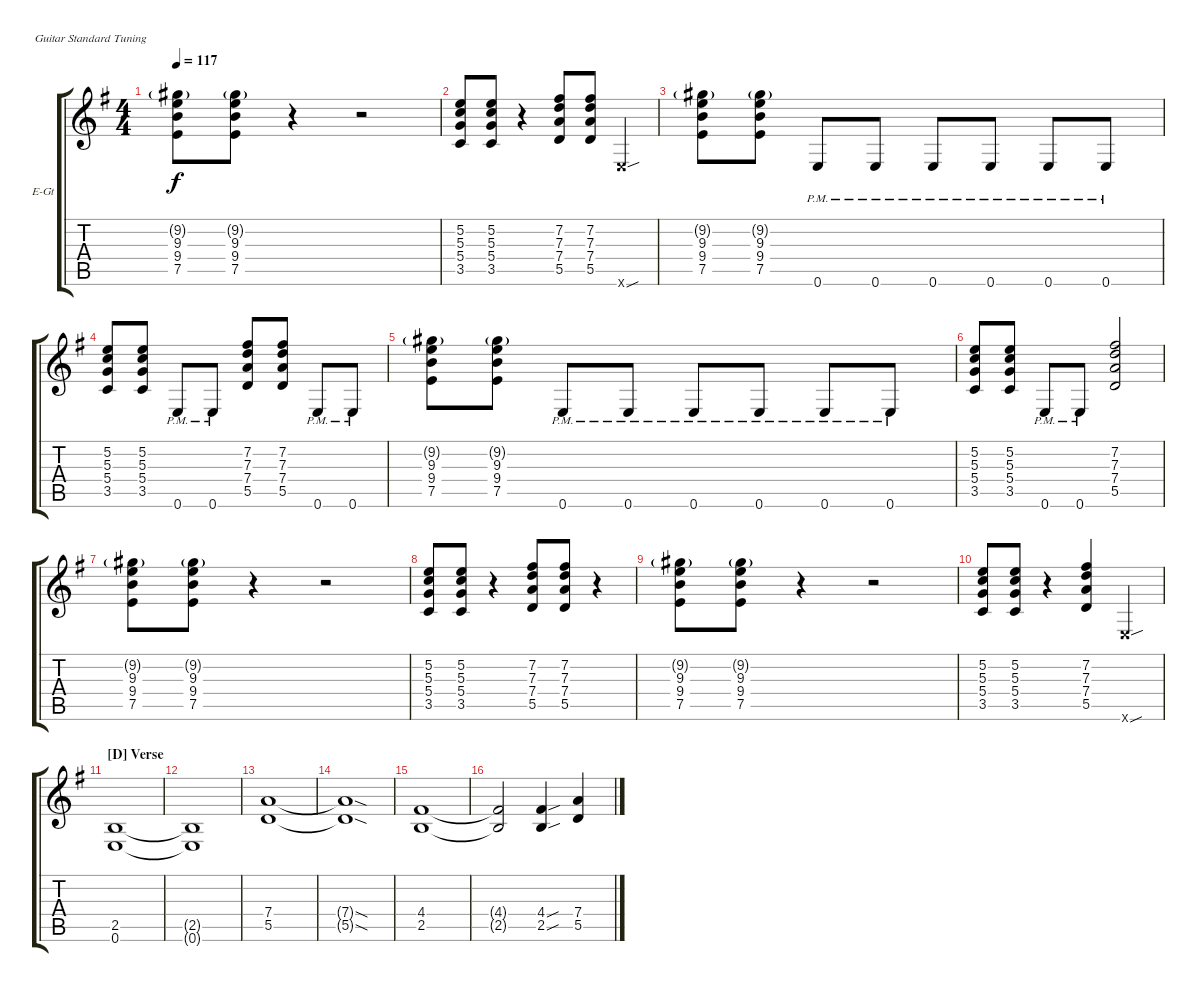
\defaultSystemsLayout 4
\bracketExtendMode groupsimilarinstruments
\firstSystemTrackNameOrientation horizontal
\otherSystemsTrackNameOrientation horizontal
\track ("Guitar 2" "E-Gt") {instrument distortionguitar}
\staff {score tabs}
\tuning (E4 B3 G3 D3 A2 E2)
\ts (4 4)
\tempo 117
\clef g2
\scale
1.03909
\ks g
(7.5 9.4 9.3 9.2{g}).8{dy f} (7.5 9.4 9.3 9.2{g}).8 r.4 r.2 |
\scale
0.960908 (3.5 5.4 5.3 5.2).8 (3.5 5.4 5.3 5.2).8 r.4 (5.5 7.4 7.3 7.2).8 (5.5 7.4 7.3 7.2).8 0.6{sou x}.4 |
\scale
1.03909 (7.5 9.4 9.3 9.2{g}).8 (7.5 9.4 9.3 9.2{g}).8 0.6{pm}.8 0.6{pm}.8 0.6{pm}.8 0.6{pm}.8 0.6{pm}.8 0.6{pm}.8 |
\scale
0.960908 (3.5 5.4 5.3 5.2).8 (3.5 5.4 5.3 5.2).8 0.6{pm}.8 0.6{pm}.8 (5.5 7.4 7.3 7.2).8 (5.5 7.4 7.3 7.2).8 0.6{pm}.8 0.6{pm}.8 |
\scale
1.03909 (7.5 9.4 9.3 9.2{g}).8 (7.5 9.4 9.3 9.2{g}).8 0.6{pm}.8 0.6{pm}.8 0.6{pm}.8 0.6{pm}.8 0.6{pm}.8 0.6{pm}.8 |
\scale
0.960908 (3.5 5.4 5.3 5.2).8 (3.5 5.4 5.3 5.2).8 0.6{pm}.8 0.6{pm}.8 (5.5 7.4 7.3 7.2).2 |
\scale
1.03909 (7.5 9.4 9.3 9.2{g}).8 (7.5 9.4 9.3 9.2{g}).8 r.4 r.2 |
\scale
0.960908 (3.5 5.4 5.3 5.2).8 (3.5 5.4 5.3 5.2).8 r.4 (5.5 7.4 7.3 7.2).8 (5.5 7.4 7.3 7.2).8 r.4 |
\scale
1.03909 (7.5 9.4 9.3 9.2{g}).8 (7.5 9.4 9.3 9.2{g}).8 r.4 r.2 |
\scale
0.960908 (3.5 5.4 5.3 5.2).8 (3.5 5.4 5.3 5.2).8 r.4 (5.5 7.4 7.3 7.2).4 0.6{sou x}.4 |
\section ("D" "Verse")
\scale
1.03909 (0.6 2.5).1 |
\scale
0.960908 (0.6{t} 2.5{t}).1 |
\scale
1.03909 (5.5 7.4).1 |
\scale
0.960908 (5.5{sod t} 7.4{sod t}).1 |
\scale
1.03909 (2.5 4.4).1 |
\scale
0.960908 (2.5{t} 4.4{t}).2 (2.5{sou} 4.4{sou}).4 (5.5 7.4).4
